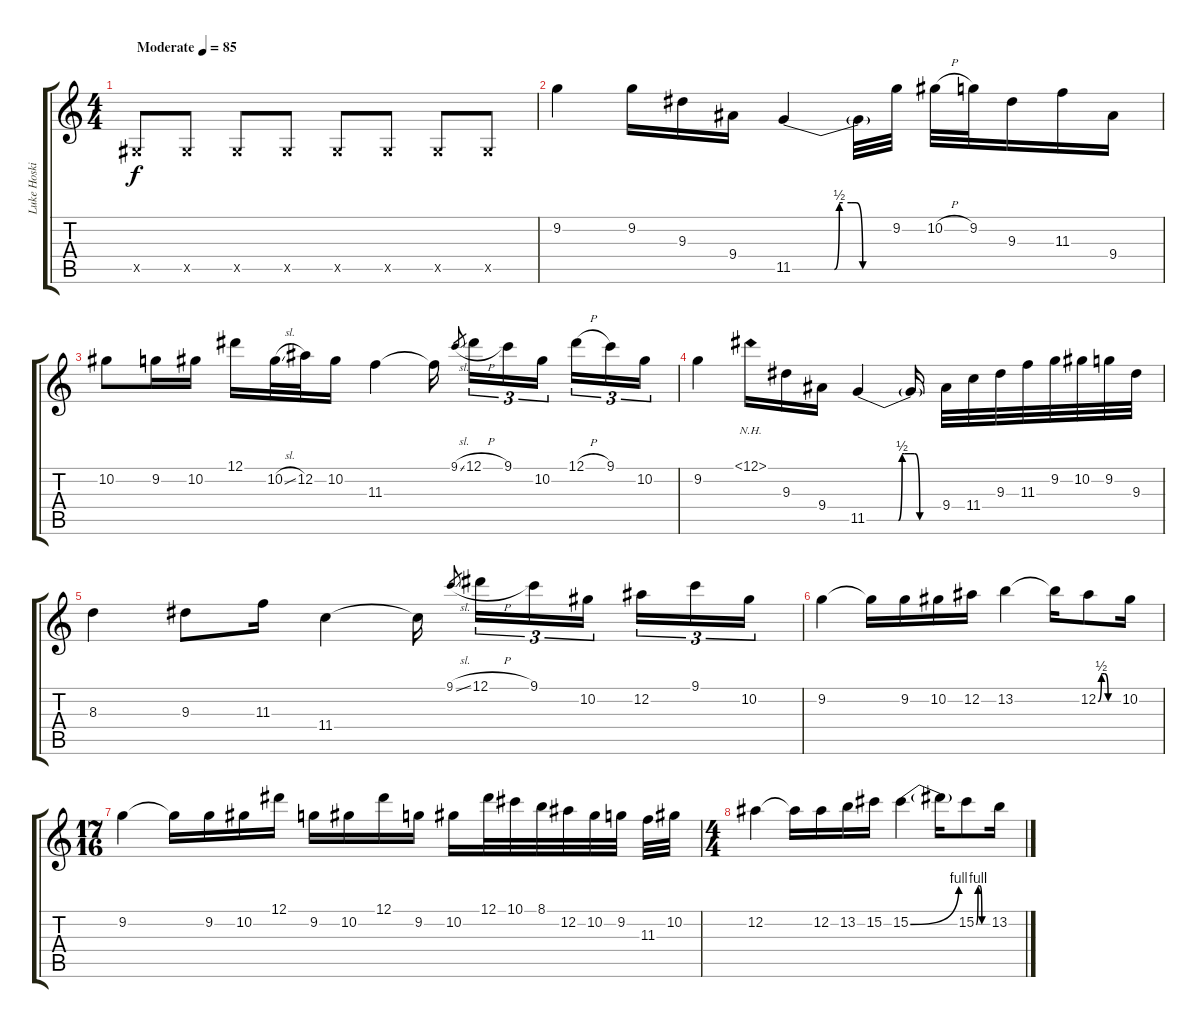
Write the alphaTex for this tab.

\track ("Luke Hoskin" "Luke Hoski") {instrument distortionguitar}
\staff {score tabs}
\tuning (Eb4 Bb3 Gb3 Db3 Ab2 Eb2) {hide}
\ts (4 4)
\tempo (85 "Moderate")
\clef g2
\ks c
0.5{x}.8{dy f instrument distortionguitar} 0.5{x}.8 0.5{x}.8 0.5{x}.8 0.5{x}.8 0.5{x}.8 0.5{x}.8 0.5{x}.8 |
9.2.4 9.2.16 9.3.16 9.4.16 11.5{be (custom 0 0 25 0 28 2 30 2 35 2 38 2 42 0 45 0 60 0)}.4 11.5{t}.32 9.2.32 10.2{h}.32 9.2.32 9.3.16 11.3.16 9.4.16 |
10.2.8 9.2.16 10.2.16 12.1.16 10.2{sl}.32 12.2.32 10.2.16 11.3.4 11.3{t}.16 9.1{sl}.8{gr} 12.1{h}.16{tu (3 2)} 9.1.16{tu (3 2)} 10.2.16{tu (3 2) beam splitsecondary} 12.1{h}.16{tu (3 2)} 9.1.16{tu (3 2)} 10.2.16{tu (3 2)} |
9.2.4 12.1{nh}.16 9.3.16 9.4.16 11.5{be (custom 0 0 25 0 28 2 30 2 35 2 38 2 42 0 45 0 60 0)}.4 11.5{t}.16 9.4.32 11.4.32 9.3.32 11.3.32 9.2.32 10.2.32 9.2.32 9.3.32 |
8.3.4 9.3.8 11.3.16 11.4.4 11.4{t}.16 9.1{sl}.8{gr} 12.1{h}.16{tu (3 2)} 9.1.16{tu (3 2)} 10.2.16{tu (3 2) beam splitsecondary} 12.2.16{tu (3 2)} 9.1.16{tu (3 2)} 10.2.16{tu (3 2)} |
9.2.4 9.2{t}.16 9.2.16 10.2.16 12.2.16 13.2.4 13.2{t}.16 12.2{be (custom 0 0 10 2 20 2 30 0 60 0)}.8 10.2.16 |
\ts (17 16)
9.2.4 9.2{t}.16 9.2.16 10.2.16 12.1.16 9.2.16 10.2.16 12.1.16 9.2.16 10.2.16 12.1.32 10.1.32 8.1.32 12.2.32 10.2.32 9.2.32 11.3.32 10.2.32 |
\ts (4 4)
12.2.4 12.2{t}.16 12.2.16 13.2.16 15.2.16 15.2{be (bend 0 0 60 4)}.4 15.2{t}.16 15.2{be (custom 0 0 10 4 20 4 30 0 60 0)}.8 13.2.16
